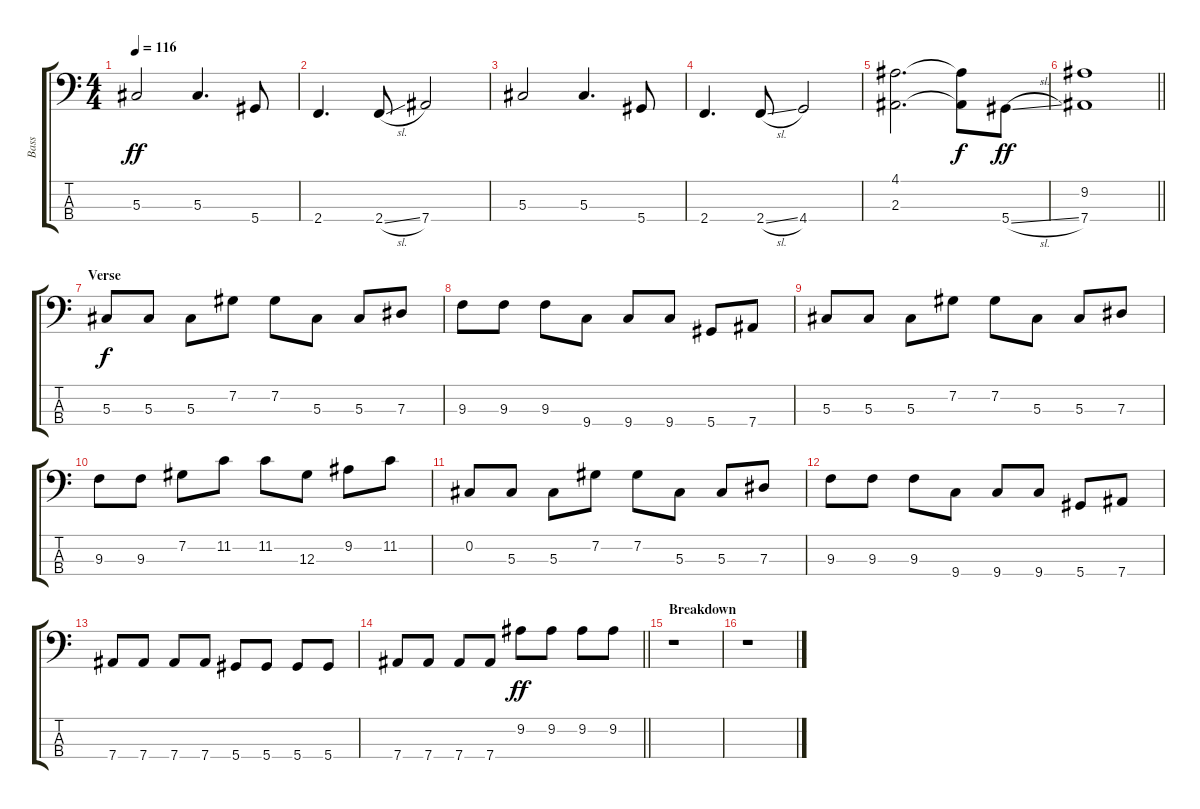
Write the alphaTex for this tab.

\track ("Bass" "Bass") {instrument electricbassfinger}
\staff {score tabs}
\tuning (Gb2 Db2 Ab1 Eb1) {hide}
\ts (4 4)
\tempo 116
\clef f4
\ks c
5.3.2{dy ff} 5.3.4{d} 5.4.8 |
2.4.4{d} 2.4{sl}.8 7.4.2 |
5.3.2 5.3.4{d} 5.4.8 |
2.4.4{d} 2.4{sl}.8 4.4.2 |
(4.1 2.3).2{d} (4.1{t} 2.3{t}).8{dy f} 5.4{sl}.8{dy ff} |
\barLineRight lightlight
(9.2 7.4).1 |
\section ("" "Verse")
5.3.8{dy f} 5.3.8 5.3.8 7.2.8 7.2.8 5.3.8 5.3.8 7.3.8 |
9.3.8 9.3.8 9.3.8 9.4.8 9.4.8 9.4.8 5.4.8 7.4.8 |
5.3.8 5.3.8 5.3.8 7.2.8 7.2.8 5.3.8 5.3.8 7.3.8 |
9.3.8 9.3.8 7.2.8 11.2.8 11.2.8 12.3.8 9.2.8 11.2.8 |
0.2.8 5.3.8 5.3.8 7.2.8 7.2.8 5.3.8 5.3.8 7.3.8 |
9.3.8 9.3.8 9.3.8 9.4.8 9.4.8 9.4.8 5.4.8 7.4.8 |
7.4.8 7.4.8 7.4.8 7.4.8 5.4.8 5.4.8 5.4.8 5.4.8 |
\barLineRight lightlight
7.4.8 7.4.8 7.4.8 7.4.8 9.2.8{dy ff} 9.2.8 9.2.8 9.2.8 |
\section ("" "Breakdown")
r.1 |
r.1
